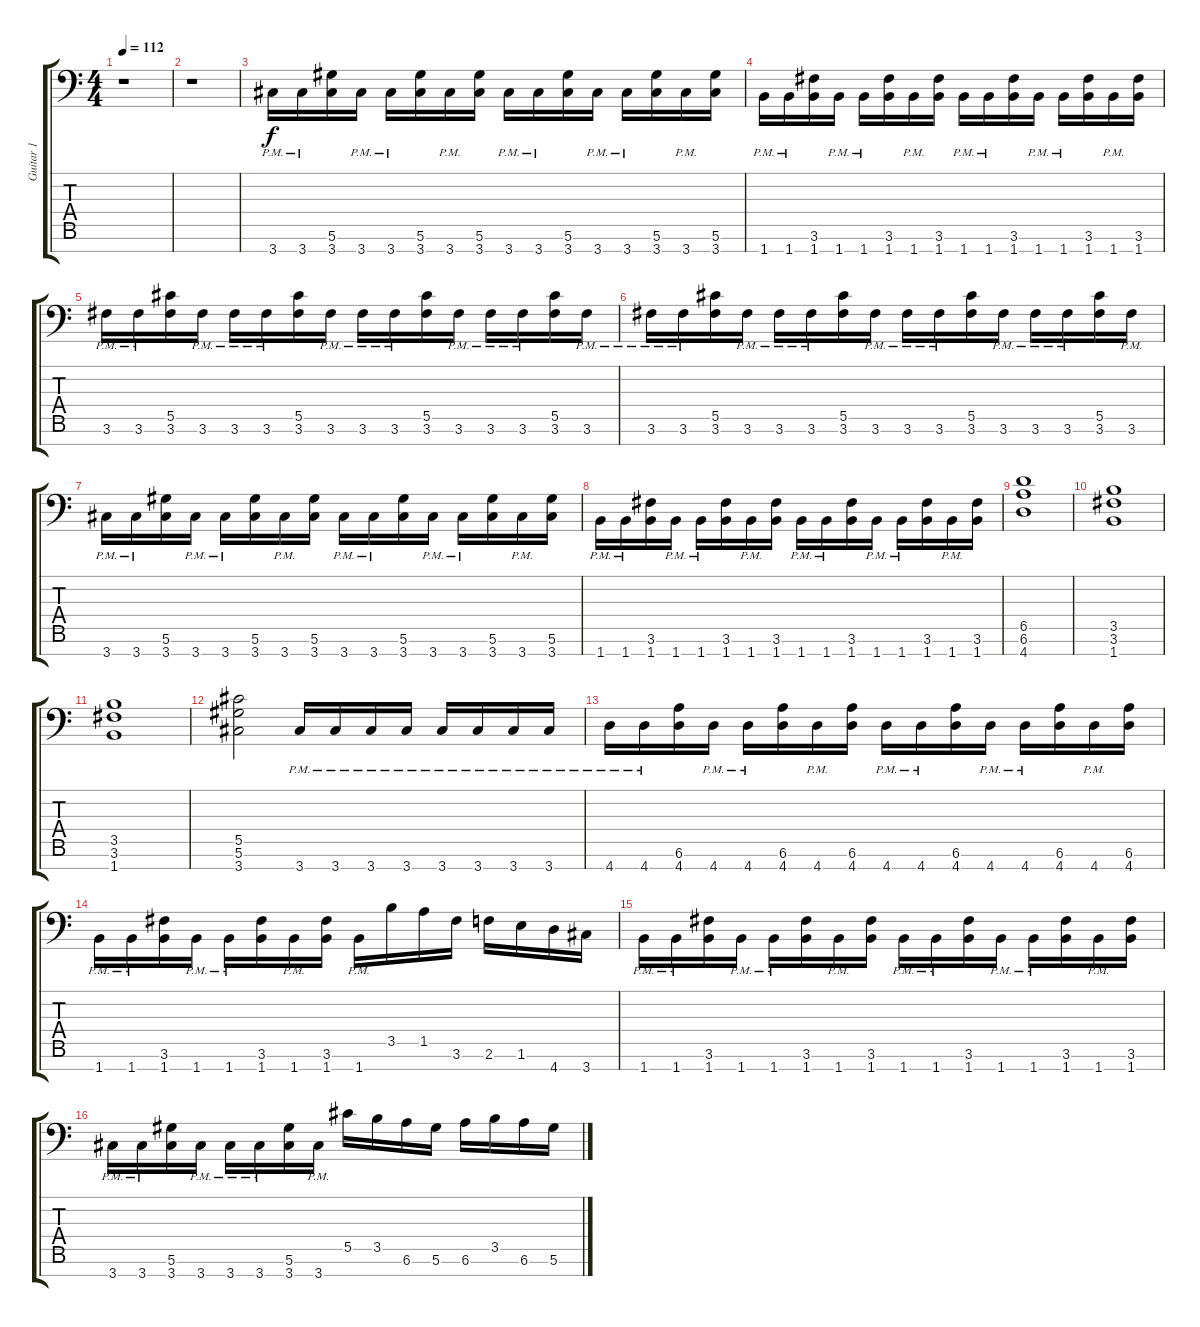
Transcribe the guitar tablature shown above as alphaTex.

\track ("Guitar 1" "Guitar 1") {instrument distortionguitar}
\staff {score tabs}
\tuning (Eb4 Bb3 Gb3 Db3 Ab2 Eb2 Bb1) {hide}
\ts (4 4)
\tempo 112
\clef f4
\ks c
r.1{dy f} |
r.1 |
3.7{pm}.16 3.7{pm}.16 (5.6 3.7).16 3.7{pm}.16 3.7{pm}.16 (5.6 3.7).16 3.7{pm}.16 (5.6 3.7).16 3.7{pm}.16 3.7{pm}.16 (5.6 3.7).16 3.7{pm}.16 3.7{pm}.16 (5.6 3.7).16 3.7{pm}.16 (5.6 3.7).16 |
1.7{pm}.16 1.7{pm}.16 (3.6 1.7).16 1.7{pm}.16 1.7{pm}.16 (3.6 1.7).16 1.7{pm}.16 (3.6 1.7).16 1.7{pm}.16 1.7{pm}.16 (3.6 1.7).16 1.7{pm}.16 1.7{pm}.16 (3.6 1.7).16 1.7{pm}.16 (3.6 1.7).16 |
3.6{pm}.16 3.6{pm}.16 (5.5 3.6).16 3.6{pm}.16 3.6{pm}.16 3.6{pm}.16 (5.5 3.6).16 3.6{pm}.16 3.6{pm}.16 3.6{pm}.16 (5.5 3.6).16 3.6{pm}.16 3.6{pm}.16 3.6{pm}.16 (5.5 3.6).16 3.6{pm}.16 |
3.6{pm}.16 3.6{pm}.16 (5.5 3.6).16 3.6{pm}.16 3.6{pm}.16 3.6{pm}.16 (5.5 3.6).16 3.6{pm}.16 3.6{pm}.16 3.6{pm}.16 (5.5 3.6).16 3.6{pm}.16 3.6{pm}.16 3.6{pm}.16 (5.5 3.6).16 3.6{pm}.16 |
3.7{pm}.16 3.7{pm}.16 (5.6 3.7).16 3.7{pm}.16 3.7{pm}.16 (5.6 3.7).16 3.7{pm}.16 (5.6 3.7).16 3.7{pm}.16 3.7{pm}.16 (5.6 3.7).16 3.7{pm}.16 3.7{pm}.16 (5.6 3.7).16 3.7{pm}.16 (5.6 3.7).16 |
1.7{pm}.16 1.7{pm}.16 (3.6 1.7).16 1.7{pm}.16 1.7{pm}.16 (3.6 1.7).16 1.7{pm}.16 (3.6 1.7).16 1.7{pm}.16 1.7{pm}.16 (3.6 1.7).16 1.7{pm}.16 1.7{pm}.16 (3.6 1.7).16 1.7{pm}.16 (3.6 1.7).16 |
(6.5 6.6 4.7).1 |
(3.5 3.6 1.7).1 |
(3.5 3.6 1.7).1 |
(5.5 5.6 3.7).2 3.7{pm}.16 3.7{pm}.16 3.7{pm}.16 3.7{pm}.16 3.7{pm}.16 3.7{pm}.16 3.7{pm}.16 3.7{pm}.16 |
4.7{pm}.16 4.7{pm}.16 (6.6 4.7).16 4.7{pm}.16 4.7{pm}.16 (6.6 4.7).16 4.7{pm}.16 (6.6 4.7).16 4.7{pm}.16 4.7{pm}.16 (6.6 4.7).16 4.7{pm}.16 4.7{pm}.16 (6.6 4.7).16 4.7{pm}.16 (6.6 4.7).16 |
1.7{pm}.16 1.7{pm}.16 (3.6 1.7).16 1.7{pm}.16 1.7{pm}.16 (3.6 1.7).16 1.7{pm}.16 (3.6 1.7).16 1.7{pm}.16 3.5.16 1.5.16 3.6.16 2.6.16 1.6.16 4.7.16 3.7.16 |
1.7{pm}.16 1.7{pm}.16 (3.6 1.7).16 1.7{pm}.16 1.7{pm}.16 (3.6 1.7).16 1.7{pm}.16 (3.6 1.7).16 1.7{pm}.16 1.7{pm}.16 (3.6 1.7).16 1.7{pm}.16 1.7{pm}.16 (3.6 1.7).16 1.7{pm}.16 (3.6 1.7).16 |
3.7{pm}.16 3.7{pm}.16 (5.6 3.7).16 3.7{pm}.16 3.7{pm}.16 3.7{pm}.16 (5.6 3.7).16 3.7{pm}.16 5.5.16 3.5.16 6.6.16 5.6.16 6.6.16 3.5.16 6.6.16 5.6.16
